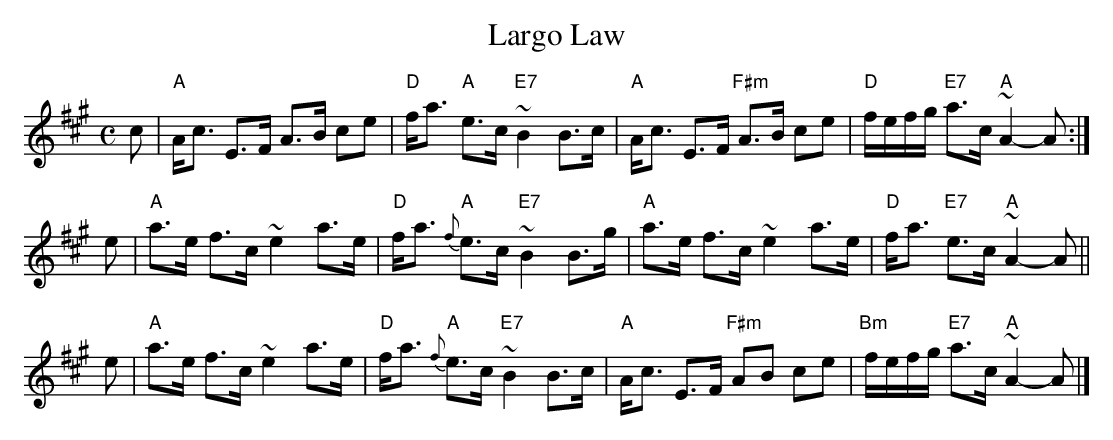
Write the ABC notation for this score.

X:1
T: Largo Law
M: C
L: 1/16
K: A
c2 \
| "A"Ac3 E3F A3B c2e2 | "D"fa3 "A"e3c "E7"~B4 B3c \
| "A"Ac3 E3F "F#m"A3B c2e2 | "D"fefg "E7"a3c "A"~A4- A2 :|
e2 \
| "A"a3e f3c ~e4 a3e | "D"fa3 "A"{f}e3c "E7"~B4 B3g \
| "A"a3e f3c ~e4 a3e | "D"fa3 "E7"e3c "A"~A4- A2 ||
e2 \
| "A"a3e f3c ~e4 a3e | "D"fa3 "A"{f}e3c "E7"~B4 B3c \
| "A"Ac3 E3F "F#m"A2B2 c2e2 | "Bm"fefg "E7"a3c "A"~A4- A2 |]
